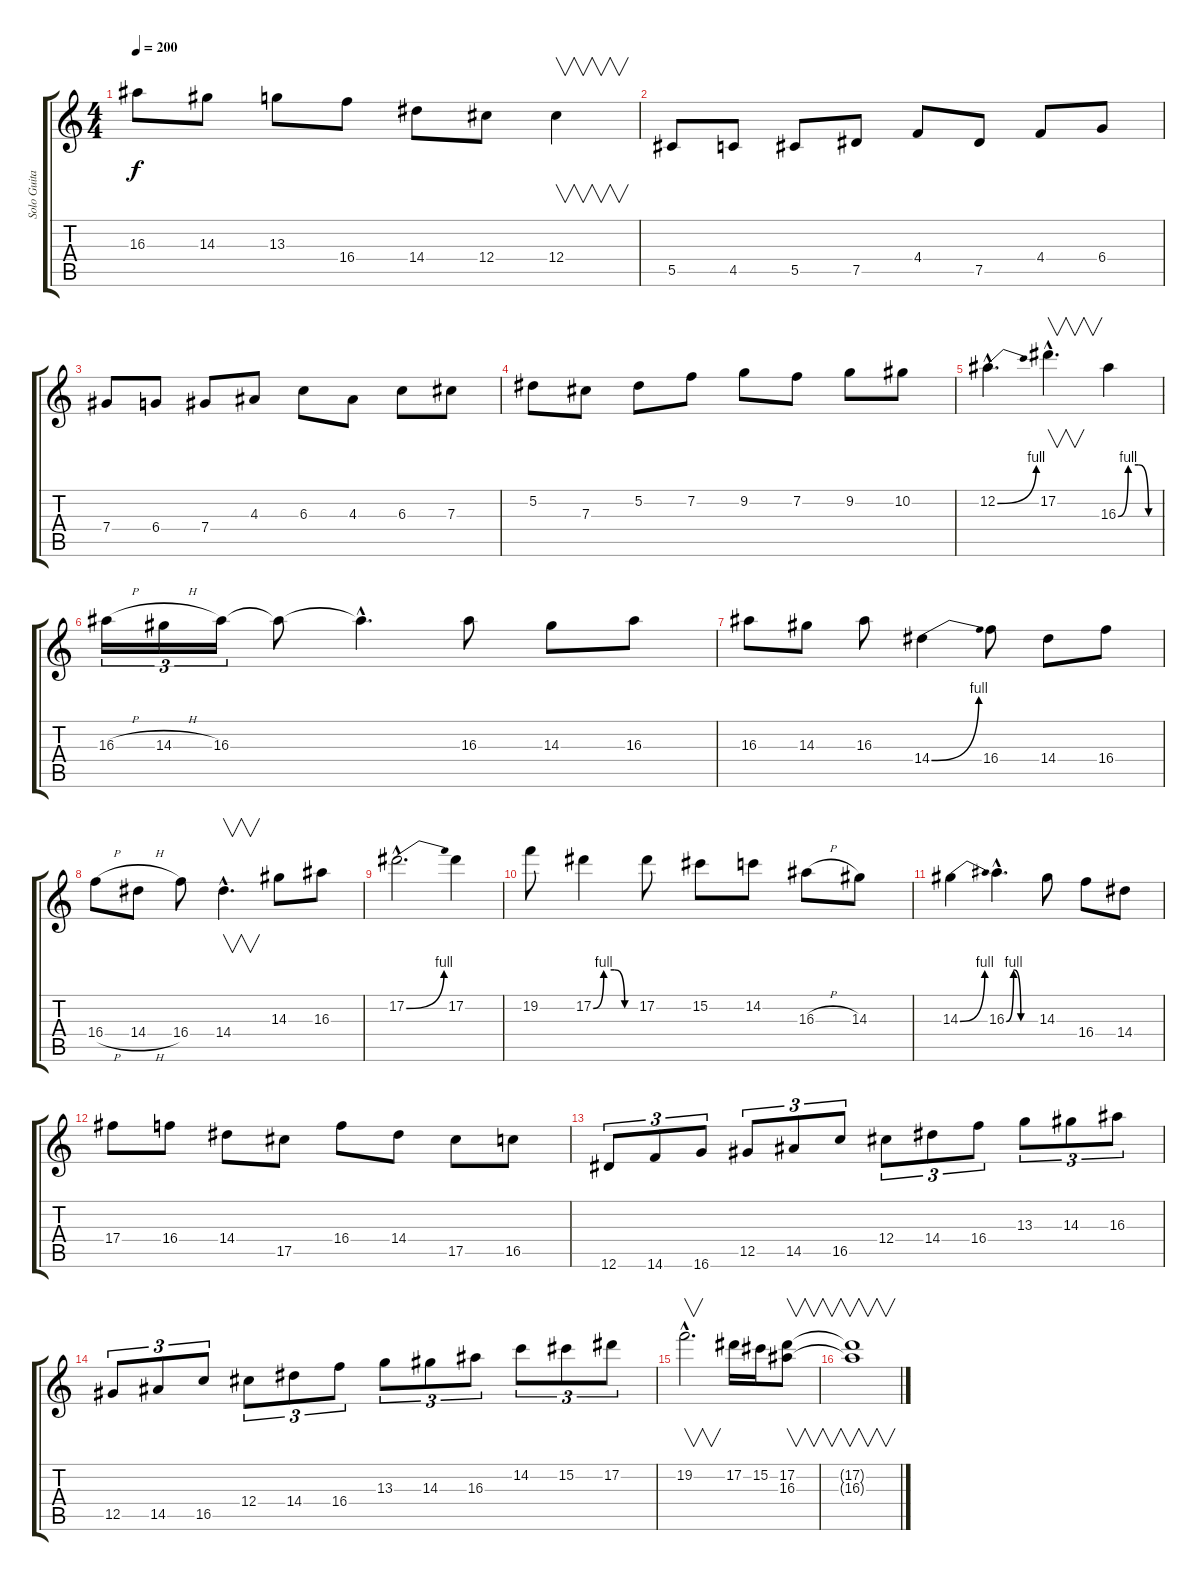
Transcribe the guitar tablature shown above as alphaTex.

\track ("Solo Guitar" "Solo Guita") {instrument distortionguitar}
\staff {score tabs}
\tuning (Eb4 Bb3 Gb3 Db3 Ab2 Eb2) {hide}
\ts (4 4)
\tempo 200
\clef g2
\ks c
16.3.8{dy f} 14.3.8 13.3.8 16.4.8 14.4.8 12.4.8 12.4.4{v} |
5.5.8 4.5.8 5.5.8 7.5.8 4.4.8 7.5.8 4.4.8 6.4.8 |
7.4.8 6.4.8 7.4.8 4.3.8 6.3.8 4.3.8 6.3.8 7.3.8 |
5.2.8 7.3.8 5.2.8 7.2.8 9.2.8 7.2.8 9.2.8 10.2.8 |
12.2{be (bend 0 0 60 4) hac}.4{d} 17.2{hac}.4{v d} 16.3{be (custom 0 0 15 4 30 4 45 0 60 0)}.4 |
16.3{h}.16{tu (3 2)} 14.3{h}.16{tu (3 2)} 16.3.16{tu (3 2)} 16.3{t}.8 16.3{hac t}.4{d} 16.3.8 14.3.8 16.3.8 |
16.3.8 14.3.8 16.3.8 14.4{be (bend 0 0 60 4)}.4 16.4.8 14.4.8 16.4.8 |
16.4{h}.8 14.4{h}.8 16.4.8 14.4{hac}.4{v d} 14.3.8 16.3.8 |
17.2{be (bend 0 0 60 4) hac}.2{d} 17.2.4 |
19.2.8 17.2{be (custom 0 0 15 4 30 4 45 0 60 0)}.4 17.2.8 15.2.8 14.2.8 16.3{h}.8 14.3.8 |
14.3{be (bend 0 0 60 4)}.4 16.3{be (custom 0 0 15 4 30 0 45 0 60 0) hac}.4{d} 14.3.8 16.4.8 14.4.8 |
17.4.8 16.4.8 14.4.8 17.5.8 16.4.8 14.4.8 17.5.8 16.5.8 |
12.6.8{tu (3 2)} 14.6.8{tu (3 2)} 16.6.8{tu (3 2)} 12.5.8{tu (3 2)} 14.5.8{tu (3 2)} 16.5.8{tu (3 2)} 12.4.8{tu (3 2)} 14.4.8{tu (3 2)} 16.4.8{tu (3 2)} 13.3.8{tu (3 2)} 14.3.8{tu (3 2)} 16.3.8{tu (3 2)} |
12.5.8{tu (3 2)} 14.5.8{tu (3 2)} 16.5.8{tu (3 2)} 12.4.8{tu (3 2)} 14.4.8{tu (3 2)} 16.4.8{tu (3 2)} 13.3.8{tu (3 2)} 14.3.8{tu (3 2)} 16.3.8{tu (3 2)} 14.2.8{tu (3 2)} 15.2.8{tu (3 2)} 17.2.8{tu (3 2)} |
19.2{hac}.2{v d} 17.2.16 15.2.16 (17.2 16.3).8{v} |
(17.2{t} 16.3{t}).1{v}
